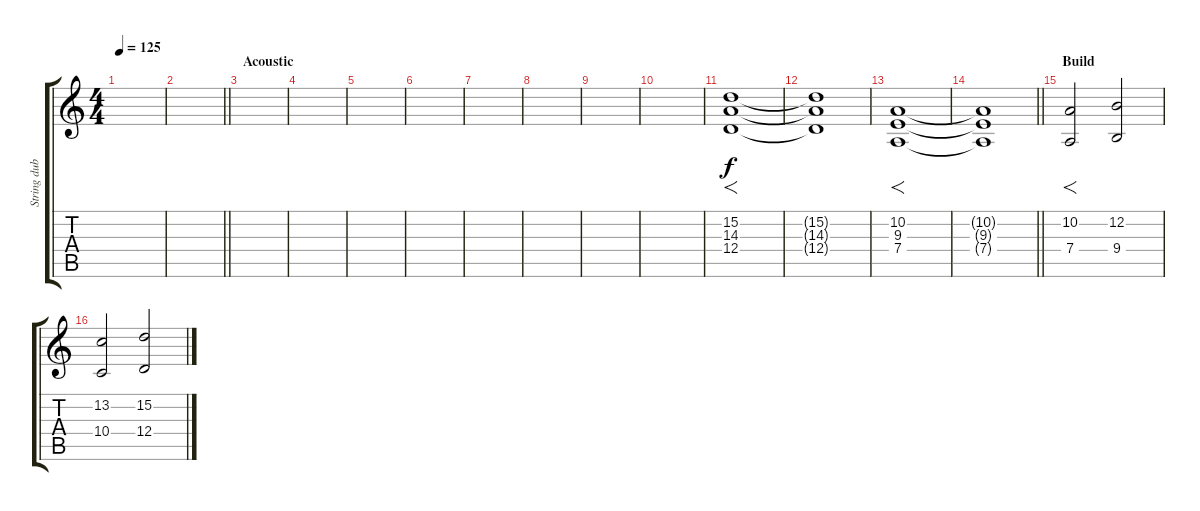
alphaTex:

\track ("String dubs" "String dub") {instrument stringensemble1}
\staff {score tabs}
\tuning (E4 B3 G3 D3 A2 D2) {hide}
\ts (4 4)
\tempo 125
\clef g2
\ks c
|
\barLineRight lightlight
|
\section ("" "Acoustic")
|
|
|
|
|
|
|
|
(15.2 14.3 12.4).1{f} |
(15.2{t} 14.3{t} 12.4{t}).1 |
(10.2 9.3 7.4).1{f} |
\barLineRight lightlight
(10.2{t} 9.3{t} 7.4{t}).1 |
\section ("" "Build")
(10.2 7.4).2{f} (12.2 9.4).2 |
(13.2 10.4).2 (15.2 12.4).2
